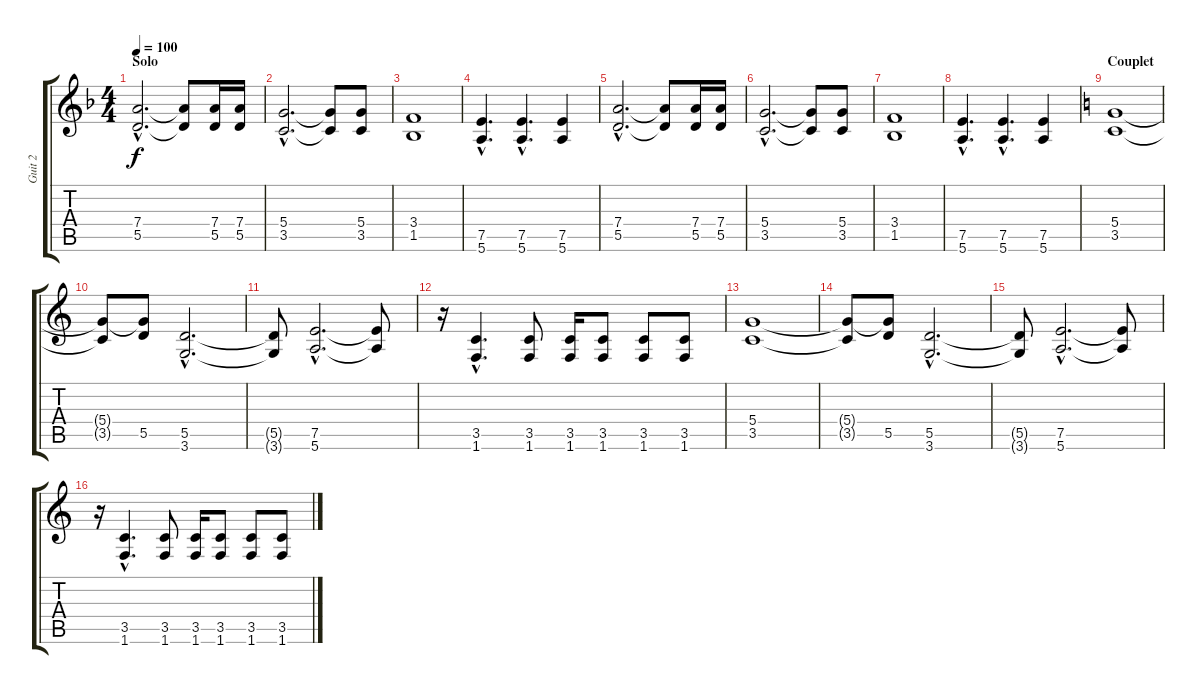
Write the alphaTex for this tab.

\track ("Guit 2" "Guit 2") {instrument distortionguitar}
\staff {score tabs}
\tuning (E4 B3 G3 D3 A2 E2) {hide}
\ts (4 4)
\section ("" "Solo")
\tempo 100
\clef g2
\ks f
(7.4{hac} 5.5{hac}).2{d dy f volume 13} (7.4{t} 5.5{t}).8 (7.4 5.5).16 (7.4 5.5).16 |
(5.4{hac} 3.5{hac}).2{d} (5.4{t} 3.5{t}).8 (5.4 3.5).8 |
(3.4 1.5).1 |
(7.5{hac} 5.6{hac}).4{d} (7.5{hac} 5.6{hac}).4{d} (7.5 5.6).4 |
(7.4{hac} 5.5{hac}).2{d volume 13} (7.4{t} 5.5{t}).8 (7.4 5.5).16 (7.4 5.5).16 |
(5.4{hac} 3.5{hac}).2{d} (5.4{t} 3.5{t}).8 (5.4 3.5).8 |
(3.4 1.5).1 |
(7.5{hac} 5.6{hac}).4{d} (7.5{hac} 5.6{hac}).4{d} (7.5 5.6).4 |
\section ("" "Couplet")
\ks c
(5.4 3.5).1{volume 9} |
(5.4{t} 3.5{t}).8 (5.4{t} 5.5).8 (5.5{hac} 3.6{hac}).2{d} |
(5.5{t} 3.6{t}).8 (7.5{hac} 5.6{hac}).2{d} (7.5{t} 5.6{t}).8 |
r.16 (3.5{hac} 1.6{hac}).4{d} (3.5 1.6).8 (3.5 1.6).16 (3.5 1.6).8 (3.5 1.6).8 (3.5 1.6).8 |
(5.4 3.5).1{volume 9} |
(5.4{t} 3.5{t}).8 (5.4{t} 5.5).8 (5.5{hac} 3.6{hac}).2{d} |
(5.5{t} 3.6{t}).8 (7.5{hac} 5.6{hac}).2{d} (7.5{t} 5.6{t}).8 |
r.16 (3.5{hac} 1.6{hac}).4{d} (3.5 1.6).8 (3.5 1.6).16 (3.5 1.6).8 (3.5 1.6).8 (3.5 1.6).8
